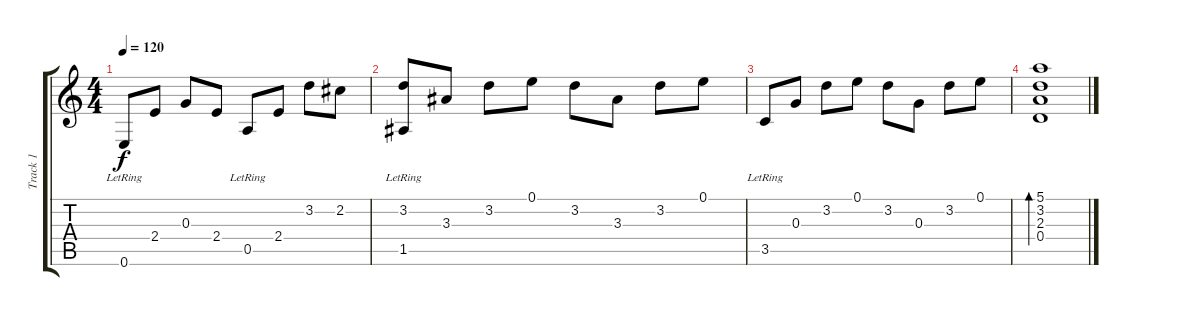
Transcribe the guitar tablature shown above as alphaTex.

\track ("Track 1" "Track 1") {instrument acousticguitarsteel}
\staff {score tabs}
\tuning (E4 B3 G3 D3 A2 E2) {hide}
\ts (4 4)
\tempo 120
\clef g2
\ks c
0.6{lr}.8{dy f} 2.4.8 0.3.8 2.4.8 0.5{lr}.8 2.4.8 3.2.8 2.2.8 |
(3.2 1.5{lr}).8 3.3.8 3.2.8 0.1.8 3.2.8 3.3.8 3.2.8 0.1.8 |
3.5{lr}.8 0.3.8 3.2.8 0.1.8 3.2.8 0.3.8 3.2.8 0.1.8 |
(5.1 3.2 2.3 0.4).1{bd 480}
